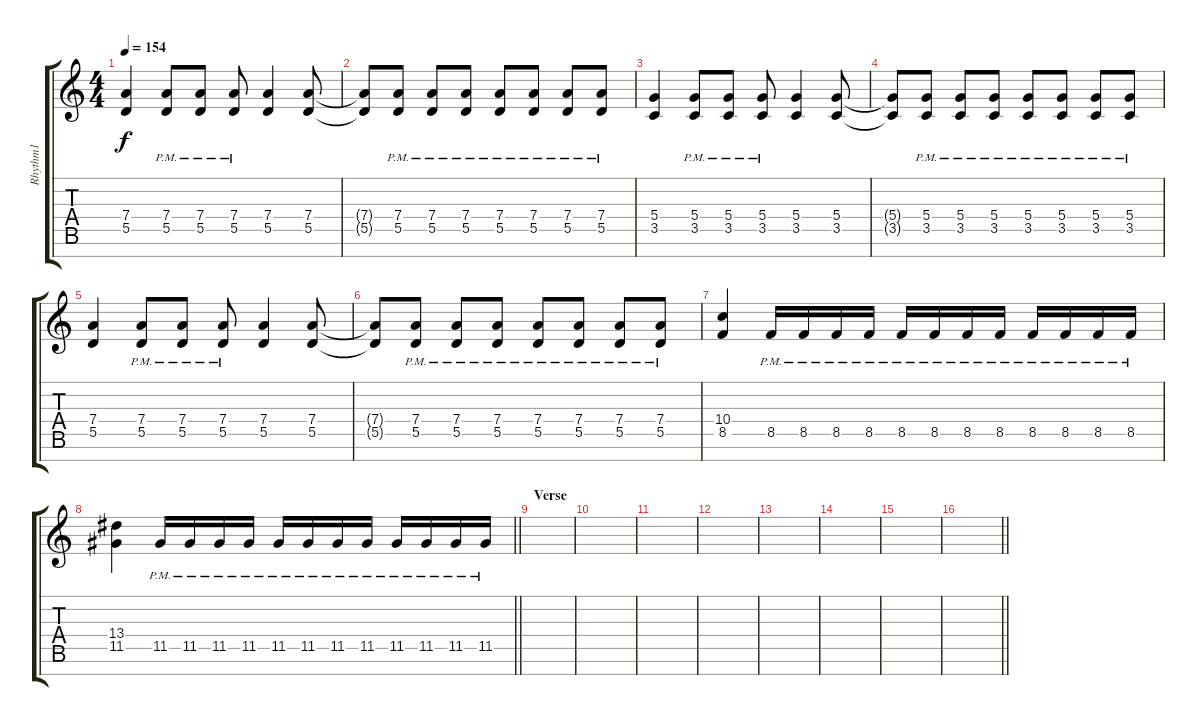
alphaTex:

\track ("Rhythm1" "Rhythm1") {instrument distortionguitar}
\staff {score tabs}
\tuning (E4 B3 G3 D3 A2 E2 B1) {hide}
\ts (4 4)
\tempo 154
\clef g2
\ks c
(7.4 5.5).4{dy f} (7.4{pm} 5.5{pm}).8 (7.4{pm} 5.5{pm}).8 (7.4{pm} 5.5{pm}).8 (7.4 5.5).4 (7.4 5.5).8 |
(7.4{t} 5.5{t}).8 (7.4{pm} 5.5{pm}).8 (7.4{pm} 5.5{pm}).8 (7.4{pm} 5.5{pm}).8 (7.4{pm} 5.5{pm}).8 (7.4{pm} 5.5{pm}).8 (7.4{pm} 5.5{pm}).8 (7.4{pm} 5.5{pm}).8 |
(5.4 3.5).4 (5.4{pm} 3.5{pm}).8 (5.4{pm} 3.5{pm}).8 (5.4{pm} 3.5{pm}).8 (5.4 3.5).4 (5.4 3.5).8 |
(5.4{t} 3.5{t}).8 (5.4{pm} 3.5{pm}).8 (5.4{pm} 3.5{pm}).8 (5.4{pm} 3.5{pm}).8 (5.4{pm} 3.5{pm}).8 (5.4{pm} 3.5{pm}).8 (5.4{pm} 3.5{pm}).8 (5.4{pm} 3.5{pm}).8 |
(7.4 5.5).4 (7.4{pm} 5.5{pm}).8 (7.4{pm} 5.5{pm}).8 (7.4{pm} 5.5{pm}).8 (7.4 5.5).4 (7.4 5.5).8 |
(7.4{t} 5.5{t}).8 (7.4{pm} 5.5{pm}).8 (7.4{pm} 5.5{pm}).8 (7.4{pm} 5.5{pm}).8 (7.4{pm} 5.5{pm}).8 (7.4{pm} 5.5{pm}).8 (7.4{pm} 5.5{pm}).8 (7.4{pm} 5.5{pm}).8 |
(10.4 8.5).4 8.5{pm}.16 8.5{pm}.16 8.5{pm}.16 8.5{pm}.16 8.5{pm}.16 8.5{pm}.16 8.5{pm}.16 8.5{pm}.16 8.5{pm}.16 8.5{pm}.16 8.5{pm}.16 8.5{pm}.16 |
\barLineRight lightlight
(13.4 11.5).4 11.5{pm}.16 11.5{pm}.16 11.5{pm}.16 11.5{pm}.16 11.5{pm}.16 11.5{pm}.16 11.5{pm}.16 11.5{pm}.16 11.5{pm}.16 11.5{pm}.16 11.5{pm}.16 11.5{pm}.16 |
\section ("" "Verse")
|
|
|
|
|
|
|
\barLineRight lightlight
